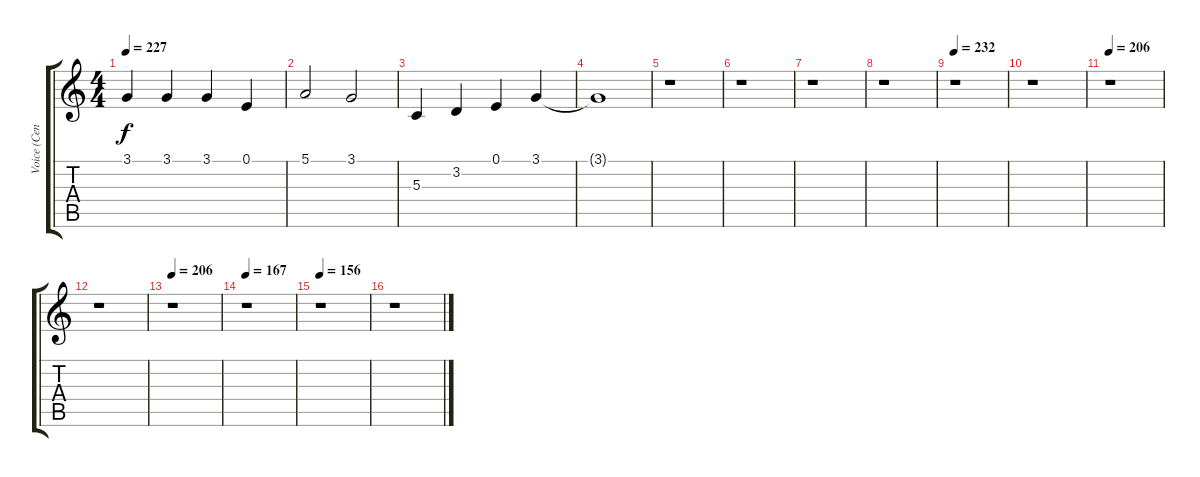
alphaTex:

\track ("Voice (Center)" "Voice (Cen") {instrument lead6voice}
\staff {score tabs}
\tuning (E4 B3 G3 D3 A2 E2) {hide}
\ts (4 4)
\tempo 227
\clef g2
\ks c
3.1.4{dy f} 3.1.4 3.1.4 0.1.4 |
5.1.2 3.1.2 |
5.3.4{balance 8} 3.2.4 0.1.4 3.1.4 |
3.1{t}.1 |
r.1 |
r.1 |
r.1 |
r.1 |
\tempo 232
r.1 |
r.1 |
\tempo 206
r.1 |
r.1 |
\tempo 206
r.1 |
\tempo 167
r.1 |
\tempo 156
r.1 |
r.1
